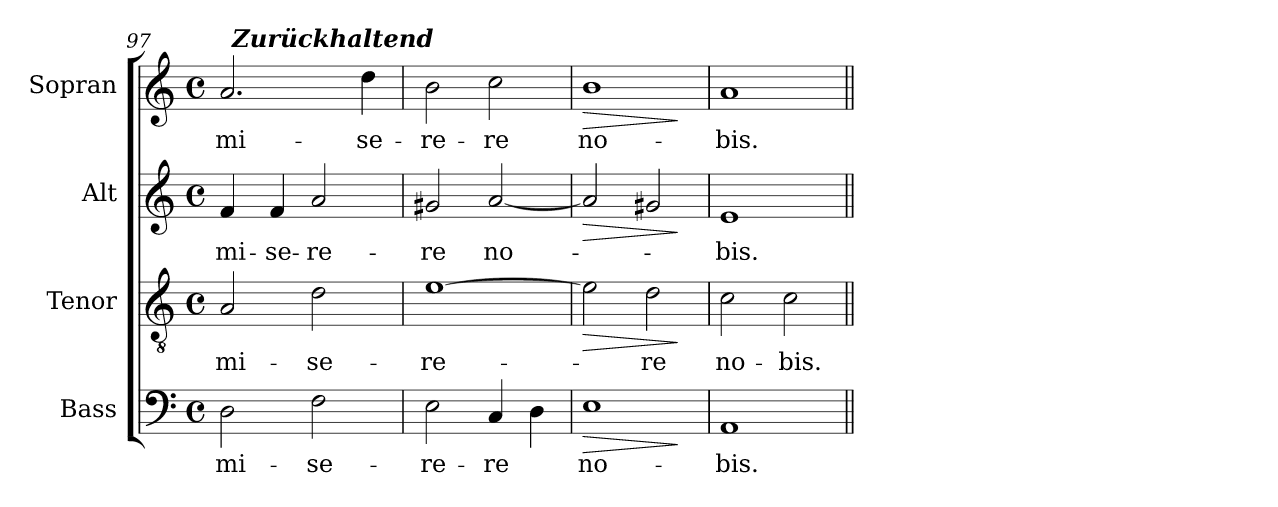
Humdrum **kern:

**kern	**text	**dynam	**kern	**text	**dynam	**kern	**text	**dynam	**kern	**text	**dynam
*part4	*part4	*part4	*part3	*part3	*part3	*part2	*part2	*part2	*part1	*part1	*part1
*staff4	*staff4	*staff4	*staff3	*staff3	*staff3	*staff2	*staff2	*staff2	*staff1	*staff1	*staff1
*I"Bass	*	*	*I"Tenor	*	*	*I"Alt	*	*	*I"Sopran	*	*
*I'B.	*	*	*I'T.	*	*	*I'A.	*	*	*I'S.	*	*
*clefF4	*	*	*clefGv2	*	*	*clefG2	*	*	*clefG2	*	*
*k[]	*	*	*k[]	*	*	*k[]	*	*	*k[]	*	*
*C:	*	*	*C:	*	*	*C:	*	*	*C:	*	*
*M4/4	*	*	*M4/4	*	*	*M4/4	*	*	*M4/4	*	*
*met(c)	*	*	*met(c)	*	*	*met(c)	*	*	*met(c)	*	*
=97	=97	=97	=97	=97	=97	=97	=97	=97	=97	=97	=97
!	!LO:LY:b	!	!	!LO:LY:b	!	!	!LO:LY:b	!	!	!LO:LY:b	!
*	*	*	*	*	*	*	*	*	*^	*	*
2D\	mi-	.	2A/	mi-	.	4f/	mi-	.	2.a/	32ryy	mi-	.
!	!	!	!	!	!	!	!	!	!	!LO:TX:a:Bi:t=Zurückhaltend	!	!
.	.	.	.	.	.	.	.	.	.	2ryy	.	.
!	!	!	!	!	!	!	!LO:LY:b	!	!	!	!	!
.	.	.	.	.	.	4f/	-se-	.	.	.	.	.
!	!LO:LY:b	!	!	!LO:LY:b	!	!	!LO:LY:b	!	!	!	!	!
2F\	-se-	.	2d\	-se-	.	2a/	-re-	.	.	.	.	.
.	.	.	.	.	.	.	.	.	.	4...ryy	.	.
!	!	!	!	!	!	!	!	!	!	!	!LO:LY:b	!
.	.	.	.	.	.	.	.	.	4dd\	.	-se-	.
=98	=98	=98	=98	=98	=98	=98	=98	=98	=98	=98	=98	=98
!	!LO:LY:b	!	!	!LO:LY:b	!	!	!LO:LY:b	!	!	!	!LO:LY:b	!
*	*	*	*	*	*	*	*	*	*v	*v	*	*
2E\	-re-	.	[1e	-re-	.	2g#X/	-re	.	2b\	-re-	.
!	!LO:LY:b	!	!	!	!	!	!LO:LY:b	!	!	!LO:LY:b	!
4C/	-re	.	.	.	.	[2a/	no-	.	2cc\	-re	.
4D\	.	.	.	.	.	.	.	.	.	.	.
=99	=99	=99	=99	=99	=99	=99	=99	=99	=99	=99	=99
!	!LO:LY:b	!LO:HP:b	!	!	!LO:HP:b	!	!	!LO:HP:b	!	!LO:LY:b	!LO:HP:b
1E	no-	>	2e\]	.	>	2a/]	.	>	1b	no-	>
!	!	!	!	!LO:LY:b	!	!	!	!	!	!	!
.	.	.	2d\	-re	.	2g#X/	.	.	.	.	.
.	.	]	.	.	]	.	.	]	.	.	]
=100	=100	=100	=100	=100	=100	=100	=100	=100	=100	=100	=100
!	!LO:LY:b	!	!	!LO:LY:b	!	!	!LO:LY:b	!	!	!LO:LY:b	!
1AA	-bis.	.	2c\	no-	.	1e	-bis.	.	1a	-bis.	.
!	!	!	!	!LO:LY:b	!	!	!	!	!	!	!
.	.	.	2c\	-bis.	.	.	.	.	.	.	.
=||	=||	=||	=||	=||	=||	=||	=||	=||	=||	=||	=||
*-	*-	*-	*-	*-	*-	*-	*-	*-	*-	*-	*-
